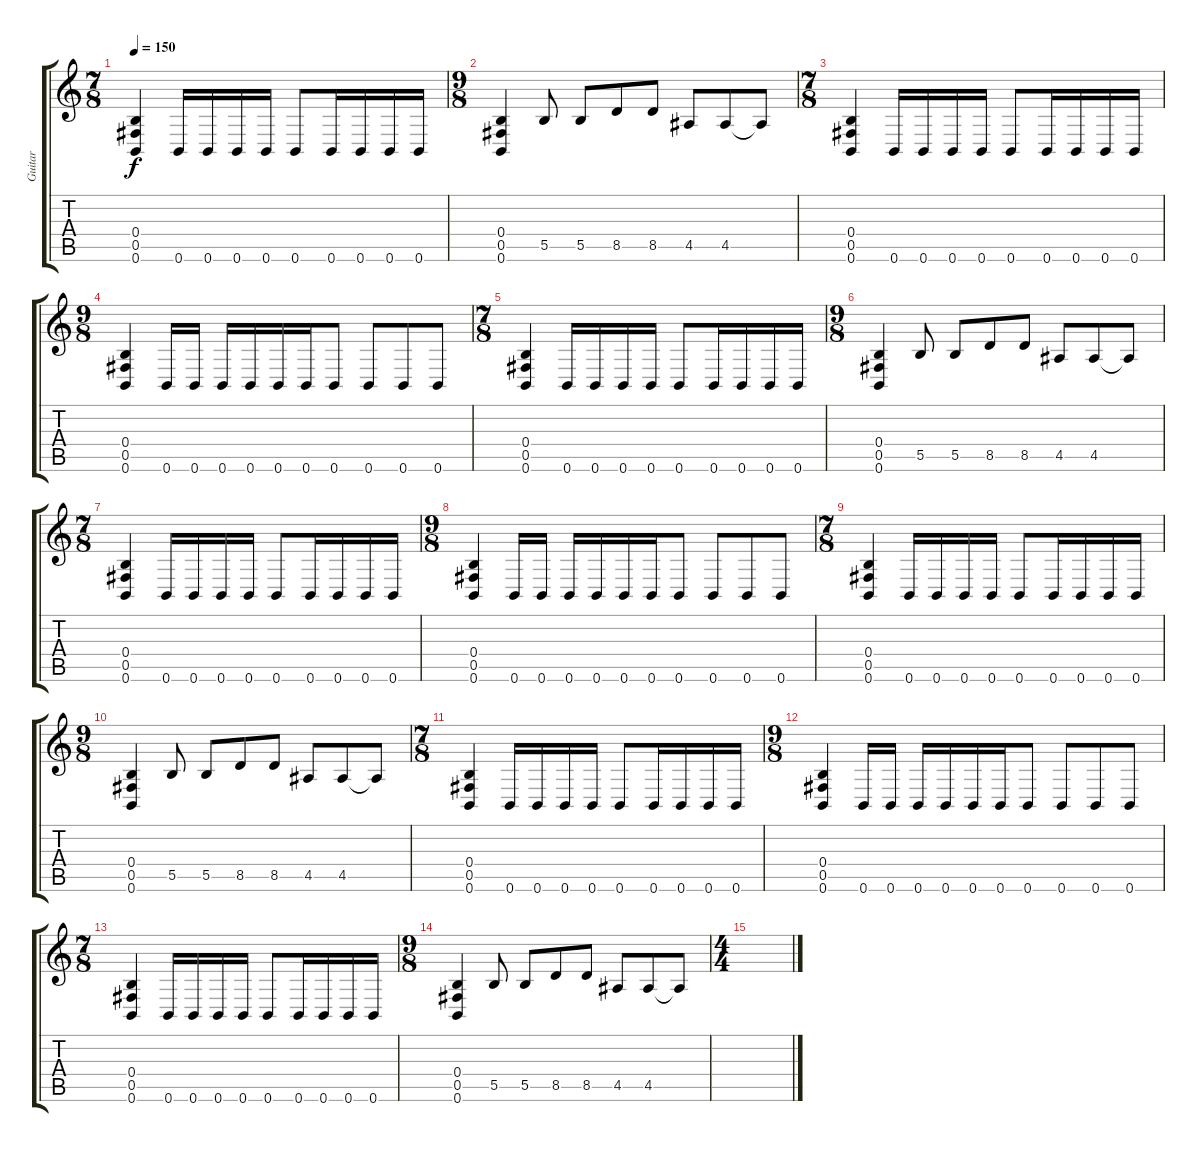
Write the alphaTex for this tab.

\track ("Guitar" "Guitar") {instrument overdrivenguitar}
\staff {score tabs}
\tuning (Db4 Ab3 E3 B2 Gb2 B1) {hide}
\ts (7 8)
\tempo 150
\clef g2
\ks c
(0.4 0.5 0.6).4{dy f} 0.6.16 0.6.16 0.6.16 0.6.16 0.6.8 0.6.16 0.6.16 0.6.16 0.6.16 |
\ts (9 8)
(0.4 0.5 0.6).4 5.5.8 5.5.8 8.5.8 8.5.8 4.5.8 4.5.8 4.5{t}.8 |
\ts (7 8)
(0.4 0.5 0.6).4 0.6.16 0.6.16 0.6.16 0.6.16 0.6.8 0.6.16 0.6.16 0.6.16 0.6.16 |
\ts (9 8)
(0.4 0.5 0.6).4 0.6.16 0.6.16 0.6.16 0.6.16 0.6.16 0.6.16 0.6.8 0.6.8 0.6.8 0.6.8 |
\ts (7 8)
(0.4 0.5 0.6).4 0.6.16 0.6.16 0.6.16 0.6.16 0.6.8 0.6.16 0.6.16 0.6.16 0.6.16 |
\ts (9 8)
(0.4 0.5 0.6).4 5.5.8 5.5.8 8.5.8 8.5.8 4.5.8 4.5.8 4.5{t}.8 |
\ts (7 8)
(0.4 0.5 0.6).4 0.6.16 0.6.16 0.6.16 0.6.16 0.6.8 0.6.16 0.6.16 0.6.16 0.6.16 |
\ts (9 8)
(0.4 0.5 0.6).4 0.6.16 0.6.16 0.6.16 0.6.16 0.6.16 0.6.16 0.6.8 0.6.8 0.6.8 0.6.8 |
\ts (7 8)
(0.4 0.5 0.6).4 0.6.16 0.6.16 0.6.16 0.6.16 0.6.8 0.6.16 0.6.16 0.6.16 0.6.16 |
\ts (9 8)
(0.4 0.5 0.6).4 5.5.8 5.5.8 8.5.8 8.5.8 4.5.8 4.5.8 4.5{t}.8 |
\ts (7 8)
(0.4 0.5 0.6).4 0.6.16 0.6.16 0.6.16 0.6.16 0.6.8 0.6.16 0.6.16 0.6.16 0.6.16 |
\ts (9 8)
(0.4 0.5 0.6).4 0.6.16 0.6.16 0.6.16 0.6.16 0.6.16 0.6.16 0.6.8 0.6.8 0.6.8 0.6.8 |
\ts (7 8)
(0.4 0.5 0.6).4 0.6.16 0.6.16 0.6.16 0.6.16 0.6.8 0.6.16 0.6.16 0.6.16 0.6.16 |
\ts (9 8)
(0.4 0.5 0.6).4 5.5.8 5.5.8 8.5.8 8.5.8 4.5.8 4.5.8 4.5{t}.8 |
\ts (4 4)
